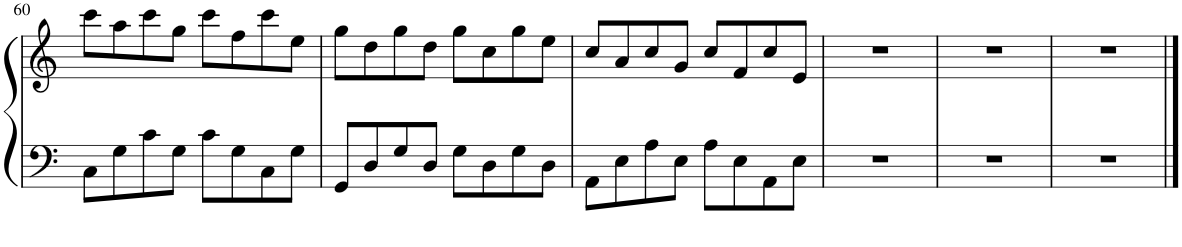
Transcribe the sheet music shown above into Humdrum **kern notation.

**kern	**kern
*part1	*part1
*staff2	*staff1
*I"Piano	*
*I'Pno.	*
!!LO:PB:g=z
*clefF4	*clefG2
*k[]	*k[]
*M4/4	*M4/4
=60	=60
8C\L	8ccc\L
8G\	8aa\
8c\	8ccc\
8G\J	8gg\J
8c\L	8ccc\L
8G\	8ff\
8C\	8ccc\
8G\J	8ee\J
=61	=61
8GG/L	8gg\L
8D/	8dd\
8G/	8gg\
8D/J	8dd\J
8G\L	8gg\L
8D\	8cc\
8G\	8gg\
8D\J	8ee\J
=62	=62
8AA\L	8cc/L
8E\	8a/
8A\	8cc/
8E\J	8g/J
8A\L	8cc/L
8E\	8f/
8AA\	8cc/
8E\J	8e/J
=63	=63
1r	1r
=64	=64
1r	1r
=65	=65
1r	1r
==	==
*-	*-
